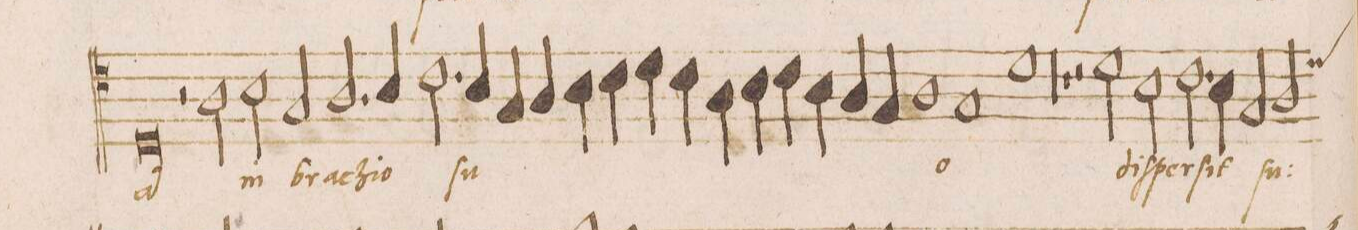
**kern	**text
*I"TENOR	*
*clefC4	*
*k[]	*
*met(c|)	*
*M2/1	*
0D	-a(m)
=91	=91
2r	.
2A\	.
2B\	ni
2G/	bra-
=92	=92
2.A/	-chi-
4B/	-o
2.c\	ſu-
4B/	.
=93	=93
4G/	.
4A/	.
4B\	.
4c\	.
4d\	.
4c\	.
4A\	.
4B\	.
=94	=94
4c\	.
4B\	.
4A/	.
4G/	.
1A	.
=95	=95
1G	-o
1d	.
=96	=96
0r	.
=97	=97
0r	.
=98	=98
1r	.
2r	.
2d\	diſ-
=99	=99
2B\	-per-
2.c\	-ſit
4B\	.
2G/	ſu-
=100	=100
*custos:d	*
2A/	.
*-	*-
